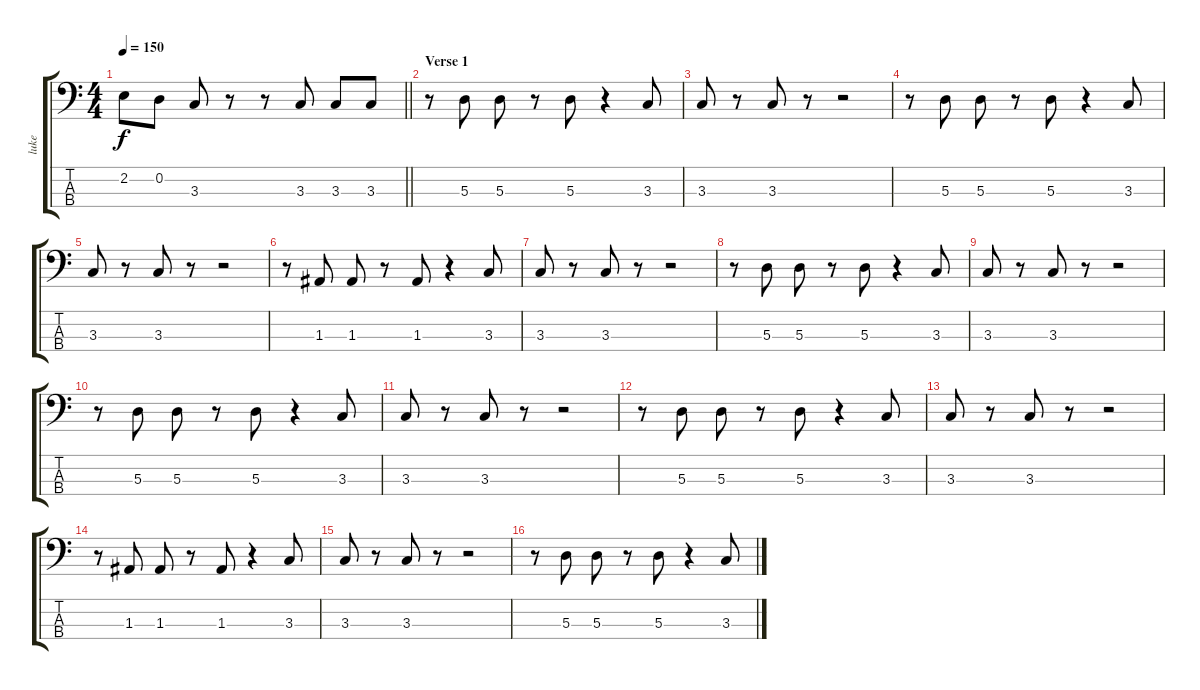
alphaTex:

\track ("luke" "luke") {instrument electricbassfinger}
\staff {score tabs}
\tuning (G2 D2 A1 D1) {hide}
\ts (4 4)
\tempo 150
\clef f4
\barLineRight lightlight
\ks c
2.2{t}.8{dy f} 0.2.8 3.3.8 r.8 r.8 3.3.8 3.3.8 3.3.8 |
\section ("" "Verse 1")
r.8 5.3.8 5.3.8 r.8 5.3.8 r.4 3.3.8 |
3.3.8 r.8 3.3.8 r.8 r.2 |
r.8 5.3.8 5.3.8 r.8 5.3.8 r.4 3.3.8 |
3.3.8 r.8 3.3.8 r.8 r.2 |
r.8 1.3.8 1.3.8 r.8 1.3.8 r.4 3.3.8 |
3.3.8 r.8 3.3.8 r.8 r.2 |
r.8 5.3.8 5.3.8 r.8 5.3.8 r.4 3.3.8 |
3.3.8 r.8 3.3.8 r.8 r.2 |
r.8 5.3.8 5.3.8 r.8 5.3.8 r.4 3.3.8 |
3.3.8 r.8 3.3.8 r.8 r.2 |
r.8 5.3.8 5.3.8 r.8 5.3.8 r.4 3.3.8 |
3.3.8 r.8 3.3.8 r.8 r.2 |
r.8 1.3.8 1.3.8 r.8 1.3.8 r.4 3.3.8 |
3.3.8 r.8 3.3.8 r.8 r.2 |
r.8 5.3.8 5.3.8 r.8 5.3.8 r.4 3.3.8
